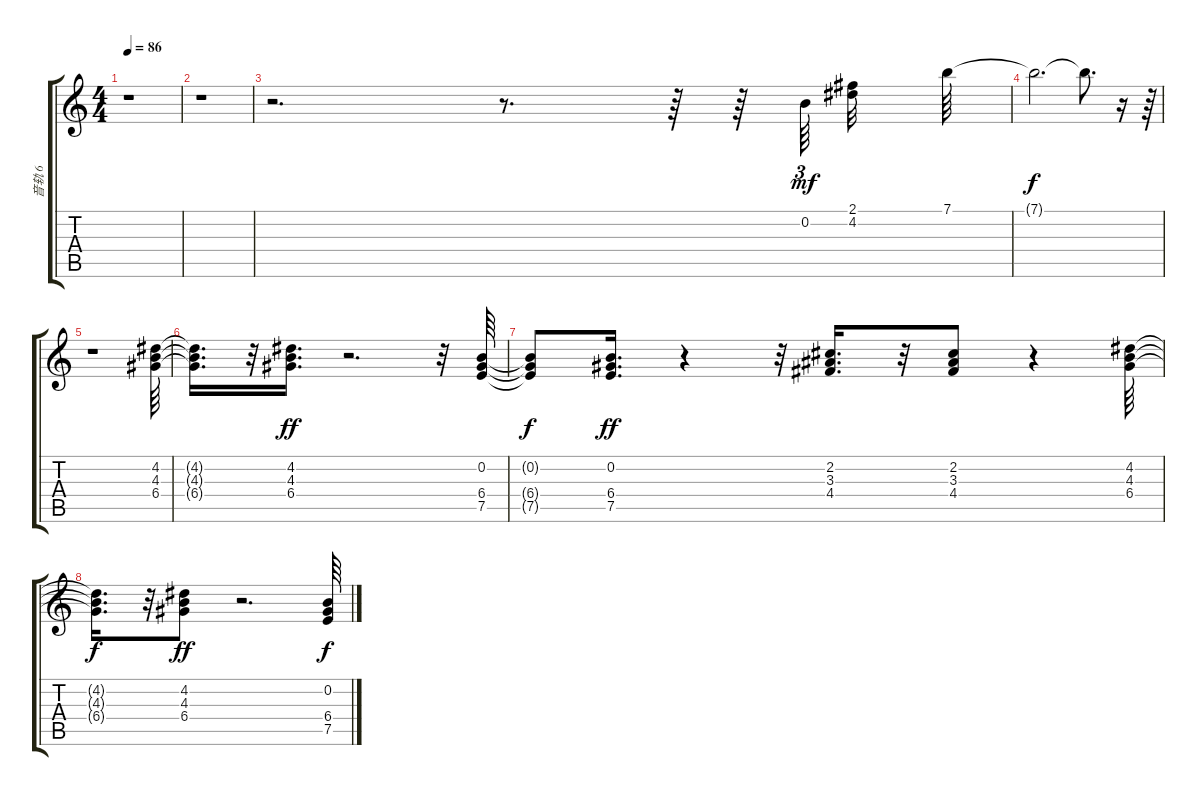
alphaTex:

\track ("音轨 6" "音轨 6") {instrument acousticguitarsteel}
\staff {score tabs}
\tuning (E4 B3 G3 D3 A2 E2) {hide}
\ts (4 4)
\tempo 86
\clef g2
\ks c
r.1{dy f} |
r.1 |
r.2{d} r.8{d} r.64 r.64 0.2.64{tu (3 2) dy mf} (2.1 4.2).32 7.1.64 |
7.1{t}.2{d dy f} 7.1{t}.8{d} r.16 r.64 |
r.1 (4.2 4.3 6.4).64 |
(4.2{t} 4.3{t} 6.4{t}).16{d} r.32 (4.2 4.3 6.4).16{d dy ff} r.2{d} r.32 (0.2 6.4 7.5).64 |
(0.2{t} 6.4{t} 7.5{t}).8{dy f} (0.2 6.4 7.5).16{d dy ff} r.4 r.32 (2.2 3.3 4.4).16{d} r.32 (2.2 3.3 4.4).8 r.4 (4.2 4.3 6.4).64 |
(4.2{t} 4.3{t} 6.4{t}).16{d dy f} r.32 (4.2 4.3 6.4).8{dy ff} r.2{d} (0.2 6.4 7.5).64{dy f}
